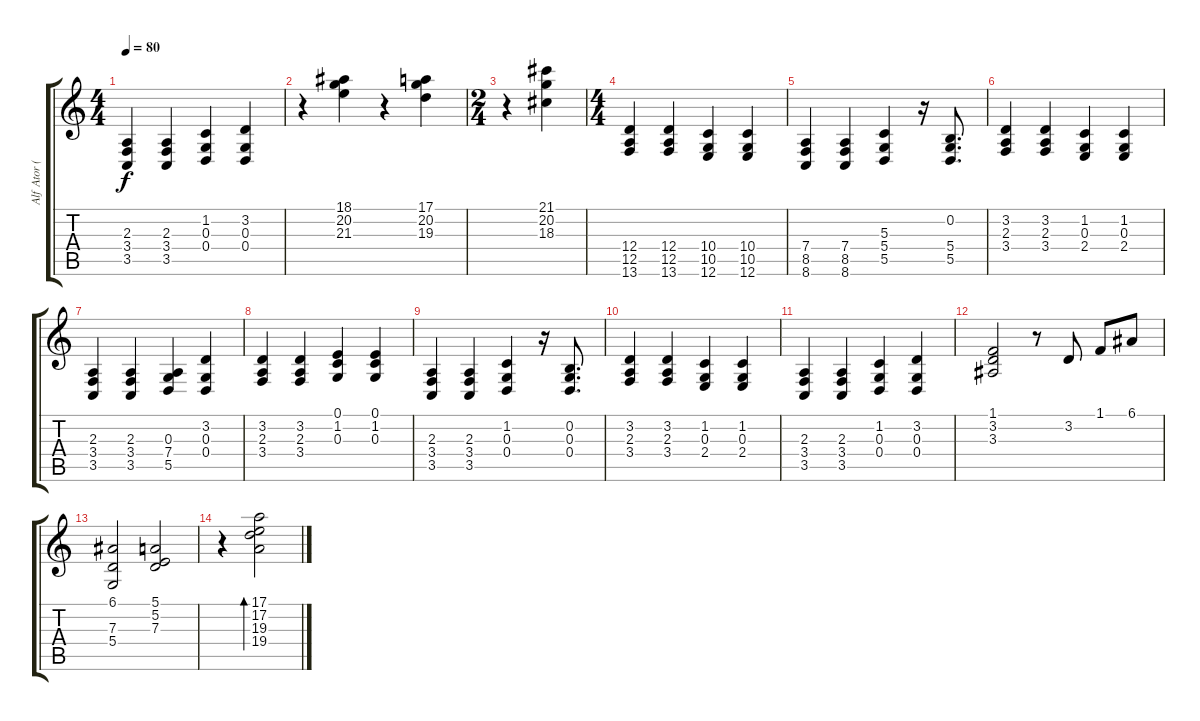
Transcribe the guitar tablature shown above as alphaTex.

\track ("Alf Ator (rechte Hand)" "Alf Ator (") {instrument acousticgrandpiano}
\staff {score tabs}
\tuning (E4 B3 G3 D3 A2 E2) {hide}
\ts (4 4)
\tempo 80
\clef g2
\ks c
(2.3 3.4 3.5).4{dy f} (2.3 3.4 3.5).4 (1.2 0.3 0.4).4 (3.2 0.3 0.4).4 |
r.4 (18.1 20.2 21.3).4 r.4 (17.1 20.2 19.3).4 |
\ts (2 4)
r.4 (21.1 20.2 18.3).4 |
\ts (4 4)
(12.4 12.5 13.6).4 (12.4 12.5 13.6).4 (10.4 10.5 12.6).4 (10.4 10.5 12.6).4 |
(7.4 8.5 8.6).4 (7.4 8.5 8.6).4 (5.3 5.4 5.5).4 r.16 (0.2 5.4 5.5).8{d} |
(3.2 2.3 3.4).4 (3.2 2.3 3.4).4 (1.2 0.3 2.4).4 (1.2 0.3 2.4).4 |
(2.3 3.4 3.5).4 (2.3 3.4 3.5).4 (0.3 7.4 5.5).4 (3.2 0.3 0.4).4 |
(3.2 2.3 3.4).4 (3.2 2.3 3.4).4 (0.1 1.2 0.3).4 (0.1 1.2 0.3).4 |
(2.3 3.4 3.5).4 (2.3 3.4 3.5).4 (1.2 0.3 0.4).4 r.16 (0.2 0.3 0.4).8{d} |
(3.2 2.3 3.4).4 (3.2 2.3 3.4).4 (1.2 0.3 2.4).4 (1.2 0.3 2.4).4 |
(2.3 3.4 3.5).4 (2.3 3.4 3.5).4 (1.2 0.3 0.4).4 (3.2 0.3 0.4).4 |
(1.1 3.2 3.3).2 r.8 3.2.8 1.1.8 6.1.8 |
(6.1 7.3 5.4).2 (5.1 5.2 7.3).2 |
r.4 (17.1 17.2 19.3 19.4).2{bd 240}
